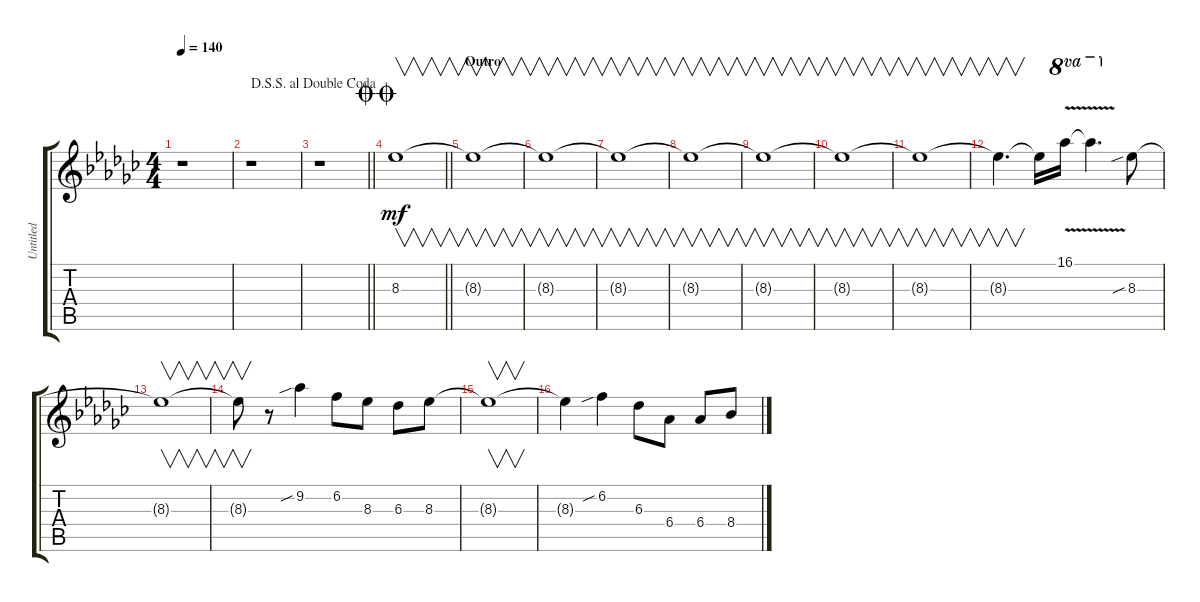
\track ("Untitled" "Untitled") {instrument distortionguitar}
\staff {score tabs}
\tuning (E4 B3 G3 D3 A2 E2) {hide}
\ts (4 4)
\tempo 140
\clef g2
\ks gb
r.1{dy ff} |
r.1 |
\jump dalsegnosegnoaldoublecoda
\barLineRight lightlight
r.1 |
\jump doublecoda
\barLineRight lightlight
8.3.1{v dy mf} |
\section ("" "Outro")
8.3{t}.1{v} |
8.3{t}.1{v} |
8.3{t}.1{v} |
8.3{t}.1{v} |
8.3{t}.1{v} |
8.3{t}.1{v} |
8.3{t}.1{v} |
8.3{t}.4{v d} 8.3{t}.16 16.1{v}.16{ot 8va} 16.1{v t}.4{d ot 8va} 8.3{sib}.8 |
8.3{t}.1{v} |
8.3{t}.8{v} r.8 9.2{sib}.4 6.2.8 8.3.8 6.3.8 8.3.8 |
8.3{t}.1{v} |
8.3{t}.4 6.2{sib}.4 6.3.8 6.4.8 6.4.8 8.4.8
